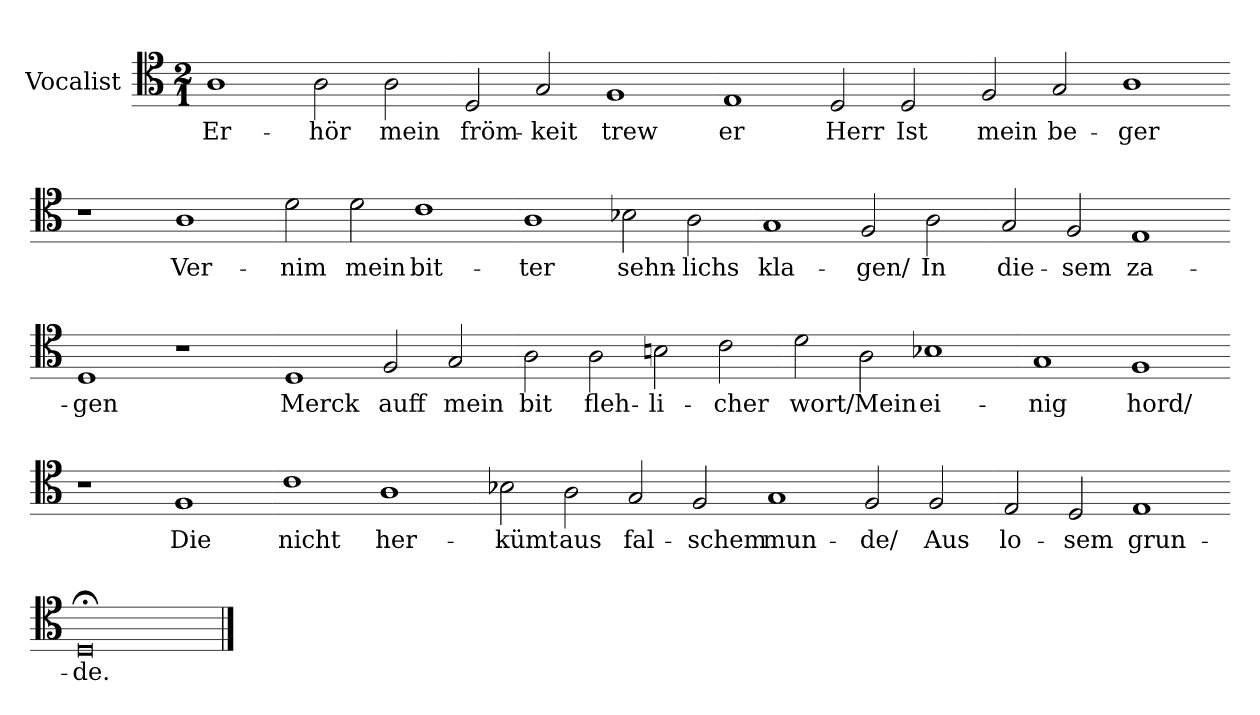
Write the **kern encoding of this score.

**kern	**text
*part1	*part1
*staff1	*staff1
*I"Vocalist	*
*clefC4	*
*k[]	*
*M2/1	*
*MM180	*
=	=
1A	Er-
2A	-hör
2A	mein
=-	=-
2D	fröm-
2G	-keit
1F	trew
=-	=-
1E	-er
2D	Herr
2D	Ist
=-	=-
2F	mein
2G	be-
1A	-ger
=-	=-
1r	.
1A	Ver-
=-	=-
2d	-nim
2d	mein
1c	bit-
=-	=-
1A	-ter
2B-X	sehn-
2A	-lichs
=-	=-
1G	kla-
2F	-gen/
2A	In
=-	=-
2G	die-
2F	-sem
1E	za-
=-	=-
1D	-gen
1r	.
=-	=-
1D	Merck
2F	auff
2G	mein
=-	=-
2A	bit
2A	fleh-
2Bn	-li-
2c	-cher
=-	=-
2d	wort/
2A	Mein
1B-X	ei-
=-	=-
1G	-nig
1F	hord/
=-	=-
1r	.
1F	Die
=-	=-
1c	nicht
1A	her-
=-	=-
2B-X	-kümt
2A	aus
2G	fal-
2F	-schem
=-	=-
1G	mun-
2F	-de/
2F	Aus
=-	=-
2E	lo-
2D	-sem
1E	grun-
=-	=-
0D;<	-de.
==	==
*-	*-
